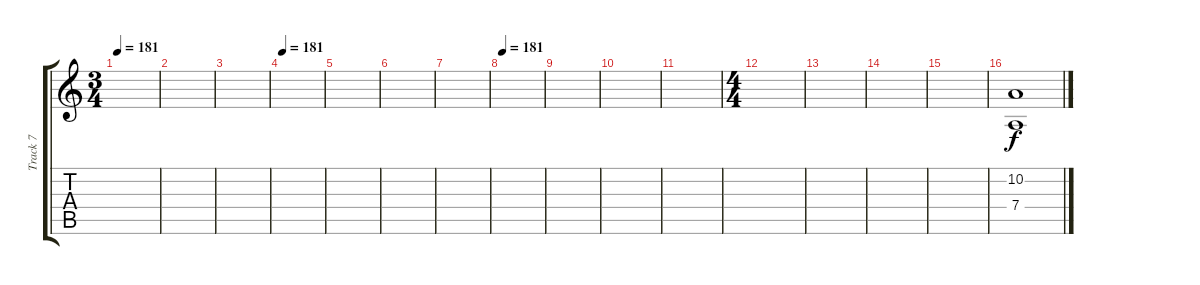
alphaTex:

\track ("Track 7" "Track 7") {instrument stringensemble1}
\staff {score tabs}
\tuning (E4 B3 G3 D3 A2 E2) {hide}
\ts (3 4)
\tempo 181
\clef g2
\ks c
|
|
|
\tempo 181
|
|
|
|
\tempo 181
|
|
|
|
\ts (4 4)
|
|
|
|
(10.2 7.4).1{volume 16}
